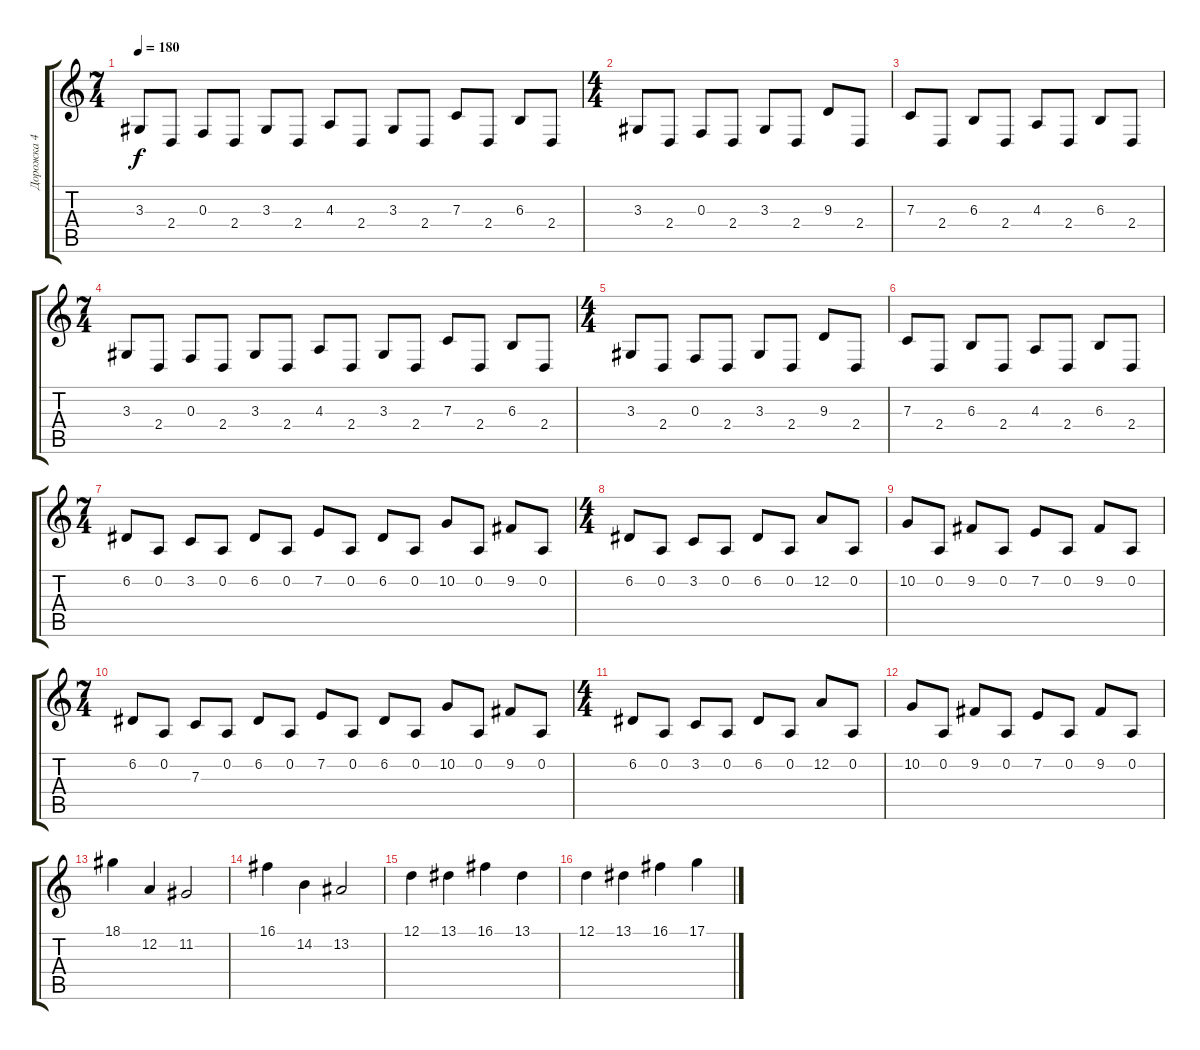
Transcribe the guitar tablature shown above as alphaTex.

\track ("Дорожка 4" "Дорожка 4") {instrument musicbox}
\staff {score tabs}
\tuning (D4 A3 F3 C3 G2 D2) {hide}
\ts (7 4)
\tempo 180
\clef g2
\ks c
3.3.8{dy f} 2.4.8 0.3.8 2.4.8 3.3.8 2.4.8 4.3.8 2.4.8 3.3.8 2.4.8 7.3.8 2.4.8 6.3.8 2.4.8 |
\ts (4 4)
3.3.8 2.4.8 0.3.8 2.4.8 3.3.8 2.4.8 9.3.8 2.4.8 |
7.3.8 2.4.8 6.3.8 2.4.8 4.3.8 2.4.8 6.3.8 2.4.8 |
\ts (7 4)
3.3.8 2.4.8 0.3.8 2.4.8 3.3.8 2.4.8 4.3.8 2.4.8 3.3.8 2.4.8 7.3.8 2.4.8 6.3.8 2.4.8 |
\ts (4 4)
3.3.8 2.4.8 0.3.8 2.4.8 3.3.8 2.4.8 9.3.8 2.4.8 |
7.3.8 2.4.8 6.3.8 2.4.8 4.3.8 2.4.8 6.3.8 2.4.8 |
\ts (7 4)
6.2.8 0.2.8 3.2.8 0.2.8 6.2.8 0.2.8 7.2.8 0.2.8 6.2.8 0.2.8 10.2.8 0.2.8 9.2.8 0.2.8 |
\ts (4 4)
6.2.8 0.2.8 3.2.8 0.2.8 6.2.8 0.2.8 12.2.8 0.2.8 |
10.2.8 0.2.8 9.2.8 0.2.8 7.2.8 0.2.8 9.2.8 0.2.8 |
\ts (7 4)
6.2.8 0.2.8 7.3.8 0.2.8 6.2.8 0.2.8 7.2.8 0.2.8 6.2.8 0.2.8 10.2.8 0.2.8 9.2.8 0.2.8 |
\ts (4 4)
6.2.8 0.2.8 3.2.8 0.2.8 6.2.8 0.2.8 12.2.8 0.2.8 |
10.2.8 0.2.8 9.2.8 0.2.8 7.2.8 0.2.8 9.2.8 0.2.8 |
18.1.4 12.2.4 11.2.2 |
16.1.4 14.2.4 13.2.2 |
12.1.4 13.1.4 16.1.4 13.1.4 |
12.1.4 13.1.4 16.1.4 17.1.4
